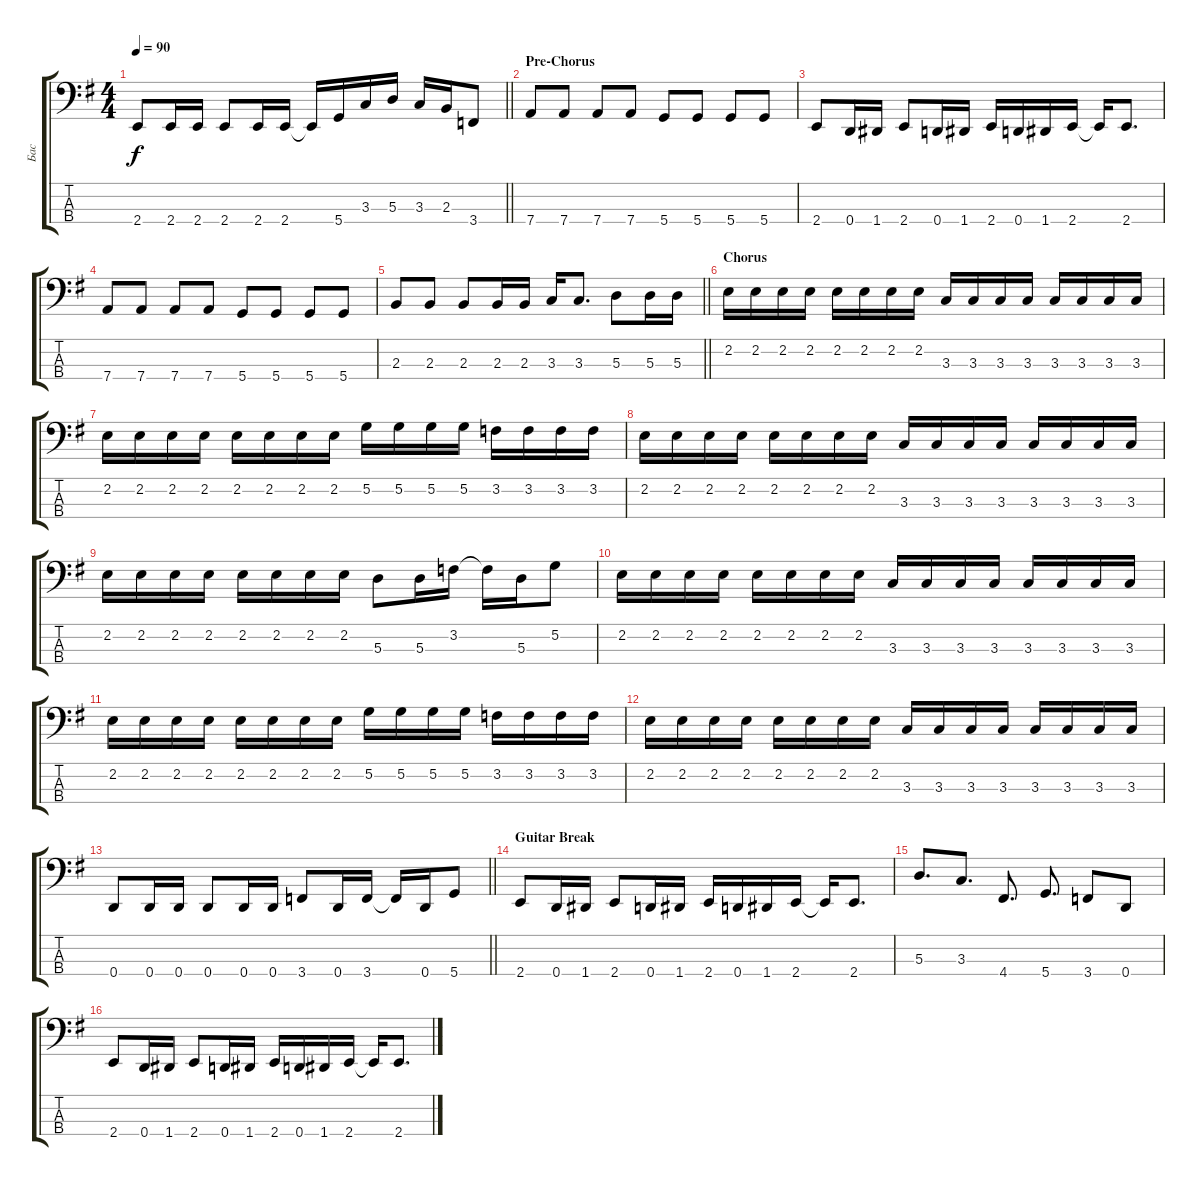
\track ("Бас" "Бас") {instrument electricbassfinger}
\staff {score tabs}
\tuning (G2 D2 A1 D1) {hide}
\ts (4 4)
\tempo 90
\clef f4
\barLineRight lightlight
\ks eminor
2.4.8{dy f} 2.4.16 2.4.16 2.4.8 2.4.16 2.4.16 2.4{t}.16 5.4.16 3.3.16 5.3.16 3.3.16 2.3.16 3.4.8 |
\section ("" "Pre-Chorus")
7.4.8 7.4.8 7.4.8 7.4.8 5.4.8 5.4.8 5.4.8 5.4.8 |
2.4.8 0.4.16 1.4.16 2.4.8 0.4.16 1.4.16 2.4.16 0.4.16 1.4.16 2.4.16 2.4{t}.16 2.4.8{d} |
7.4.8 7.4.8 7.4.8 7.4.8 5.4.8 5.4.8 5.4.8 5.4.8 |
\barLineRight lightlight
2.3.8 2.3.8 2.3.8 2.3.16 2.3.16 3.3.16 3.3.8{d} 5.3.8 5.3.16 5.3.16 |
\section ("" "Chorus")
2.2.16 2.2.16 2.2.16 2.2.16 2.2.16 2.2.16 2.2.16 2.2.16 3.3.16 3.3.16 3.3.16 3.3.16 3.3.16 3.3.16 3.3.16 3.3.16 |
2.2.16 2.2.16 2.2.16 2.2.16 2.2.16 2.2.16 2.2.16 2.2.16 5.2.16 5.2.16 5.2.16 5.2.16 3.2.16 3.2.16 3.2.16 3.2.16 |
2.2.16 2.2.16 2.2.16 2.2.16 2.2.16 2.2.16 2.2.16 2.2.16 3.3.16 3.3.16 3.3.16 3.3.16 3.3.16 3.3.16 3.3.16 3.3.16 |
2.2.16 2.2.16 2.2.16 2.2.16 2.2.16 2.2.16 2.2.16 2.2.16 5.3.8 5.3.16 3.2.16 3.2{t}.16 5.3.16 5.2.8 |
2.2.16 2.2.16 2.2.16 2.2.16 2.2.16 2.2.16 2.2.16 2.2.16 3.3.16 3.3.16 3.3.16 3.3.16 3.3.16 3.3.16 3.3.16 3.3.16 |
2.2.16 2.2.16 2.2.16 2.2.16 2.2.16 2.2.16 2.2.16 2.2.16 5.2.16 5.2.16 5.2.16 5.2.16 3.2.16 3.2.16 3.2.16 3.2.16 |
2.2.16 2.2.16 2.2.16 2.2.16 2.2.16 2.2.16 2.2.16 2.2.16 3.3.16 3.3.16 3.3.16 3.3.16 3.3.16 3.3.16 3.3.16 3.3.16 |
\barLineRight lightlight
0.4.8 0.4.16 0.4.16 0.4.8 0.4.16 0.4.16 3.4.8 0.4.16 3.4.16 3.4{t}.16 0.4.16 5.4.8 |
\section ("" "Guitar Break")
2.4.8 0.4.16 1.4.16 2.4.8 0.4.16 1.4.16 2.4.16 0.4.16 1.4.16 2.4.16 2.4{t}.16 2.4.8{d} |
5.3.8{d} 3.3.8{d} 4.4.8{d} 5.4.8{d} 3.4.8 0.4.8 |
2.4.8 0.4.16 1.4.16 2.4.8 0.4.16 1.4.16 2.4.16 0.4.16 1.4.16 2.4.16 2.4{t}.16 2.4.8{d}
